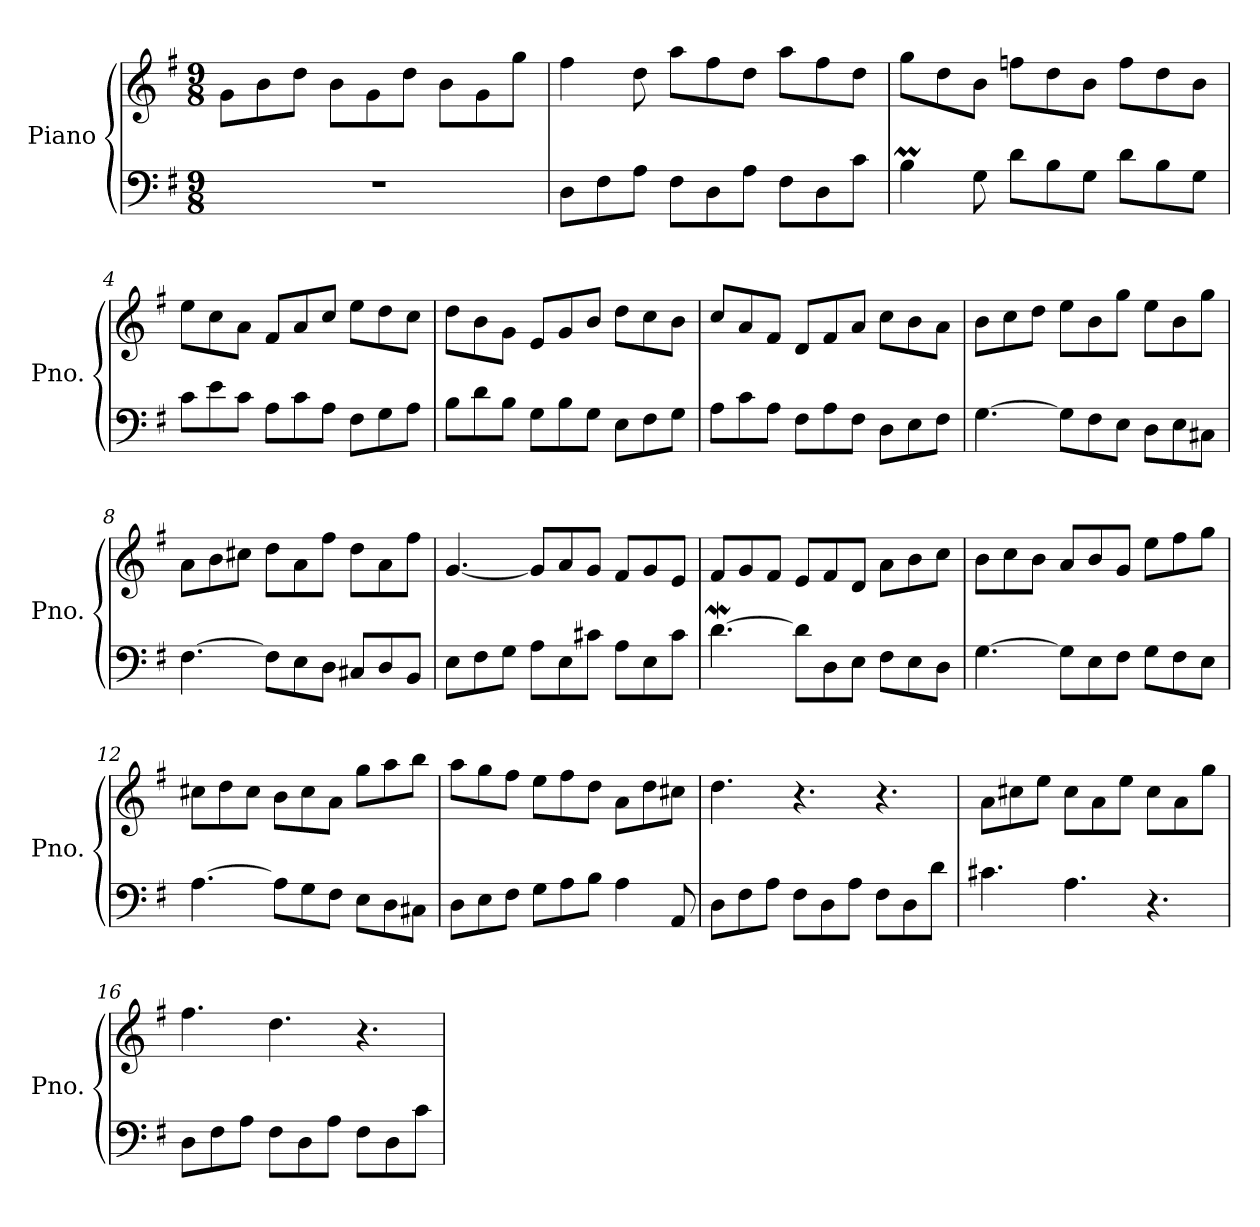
**kern	**kern
*part1	*part1
*staff2	*staff1
*I"Piano	*
*I'Pno.	*
*clefF4	*clefG2
*k[f#]	*k[f#]
*M9/8	*M9/8
*MM240	*MM240
=1	=1
8%9r	8g\L
.	8b\
.	8dd\J
.	8b\L
.	8g\
.	8dd\J
.	8b\L
.	8g\
.	8gg\J
=2	=2
8D\L	4ff#\
8F#\	.
8A\J	8dd\
8F#\L	8aa\L
8D\	8ff#\
8A\J	8dd\J
8F#\L	8aa\L
8D\	8ff#\
8c\J	8dd\J
=3	=3
4Bm\	8gg\L
.	8dd\
8G\	8b\J
8d\L	8ffn\L
8B\	8dd\
8G\J	8b\J
8d\L	8ff\L
8B\	8dd\
8G\J	8b\J
=4	=4
8c\L	8ee\L
8e\	8cc\
8c\J	8a\J
8A\L	8f#/L
8c\	8a/
8A\J	8cc/J
8F#\L	8ee\L
8G\	8dd\
8A\J	8cc\J
=5	=5
8B\L	8dd\L
8d\	8b\
8B\J	8g\J
8G\L	8e/L
8B\	8g/
8G\J	8b/J
8E\L	8dd\L
8F#\	8cc\
8G\J	8b\J
!!LO:LB:g=z
=6	=6
8A\L	8cc/L
8c\	8a/
8A\J	8f#/J
8F#\L	8d/L
8A\	8f#/
8F#\J	8a/J
8D\L	8cc\L
8E\	8b\
8F#\J	8a\J
=7	=7
[4.G\	8b\L
.	8cc\
.	8dd\J
8G\L]	8ee\L
8F#\	8b\
8E\J	8gg\J
8D\L	8ee\L
8E\	8b\
8C#X\J	8gg\J
=8	=8
[4.F#\	8a\L
.	8b\
.	8cc#X\J
8F#\L]	8dd\L
8E\	8a\
8D\J	8ff#\J
8C#X/L	8dd\L
8D/	8a\
8BB/J	8ff#\J
=9	=9
8E\L	[4.g/
8F#\	.
8G\J	.
8A\L	8g/L]
8E\	8a/
8c#X\J	8g/J
8A\L	8f#/L
8E\	8g/
8c#\J	8e/J
=10	=10
[4.dW\	8f#/L
.	8g/
.	8f#/J
8d\L]	8e/L
8D\	8f#/
8E\J	8d/J
8F#\L	8a\L
8E\	8b\
8D\J	8cc\J
!!LO:LB:g=z
=11	=11
[4.G\	8b\L
.	8cc\
.	8b\J
8G\L]	8a/L
8E\	8b/
8F#\J	8g/J
8G\L	8ee\L
8F#\	8ff#\
8E\J	8gg\J
=12	=12
[4.A\	8cc#X\L
.	8dd\
.	8cc#\J
8A\L]	8b\L
8G\	8cc#\
8F#\J	8a\J
8E\L	8gg\L
8D\	8aa\
8C#X\J	8bb\J
=13	=13
8D\L	8aa\L
8E\	8gg\
8F#\J	8ff#\J
8G\L	8ee\L
8A\	8ff#\
8B\J	8dd\J
4A\	8a\L
.	8dd\
8AA/	8cc#X\J
=14	=14
8D\L	4.dd\
8F#\	.
8A\J	.
8F#\L	4.r
8D\	.
8A\J	.
8F#\L	4.r
8D\	.
8d\J	.
=15	=15
4.c#X\	8a\L
.	8cc#X\
.	8ee\J
4.A\	8cc#\L
.	8a\
.	8ee\J
4.r	8cc#\L
.	8a\
.	8gg\J
!!LO:LB:g=z
=16	=16
8D\L	4.ff#\
8F#\	.
8A\J	.
8F#\L	4.dd\
8D\	.
8A\J	.
8F#\L	4.r
8D\	.
8c\J	.
=	=
*-	*-
